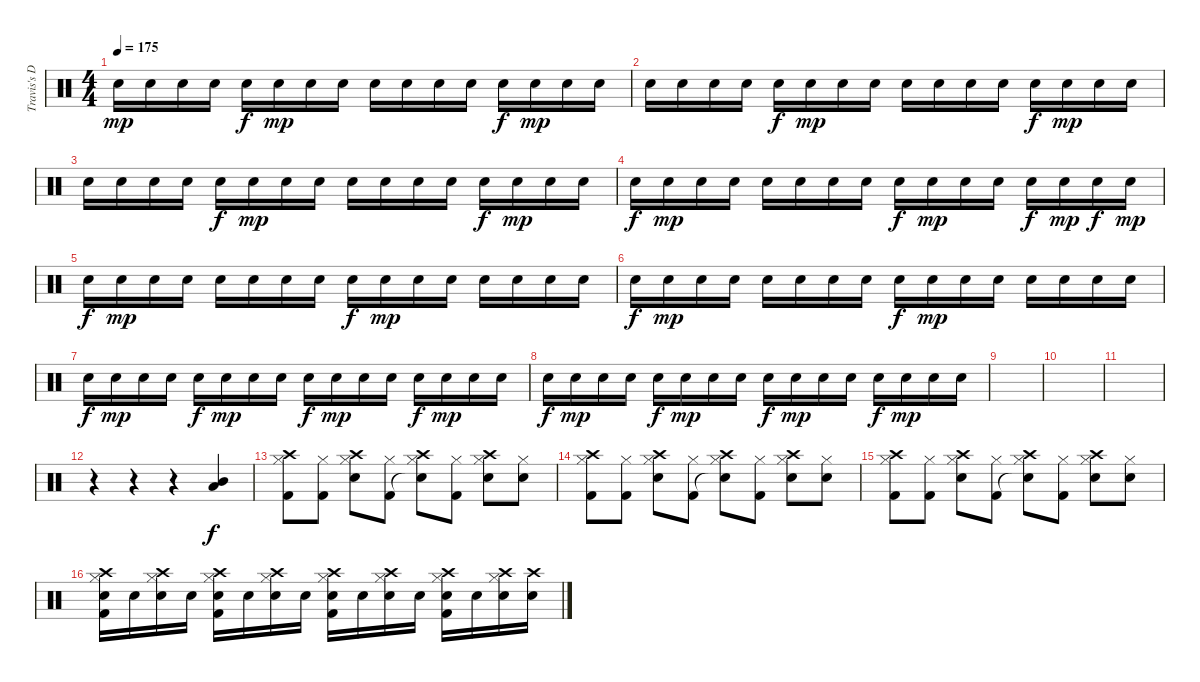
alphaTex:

\track ("Travis's Drums" "Travis's D") {instrument percussion}
\staff {score}
\articulation defaults
\ts (4 4)
\tempo 175
\clef neutral
\ks c "Electric Snare (hit)".16{dy mp} "Electric Snare (hit)".16 "Electric Snare (hit)".16 "Electric Snare (hit)".16 "Electric Snare (hit)".16{dy f} "Electric Snare (hit)".16{dy mp} "Electric Snare (hit)".16 "Electric Snare (hit)".16 "Electric Snare (hit)".16 "Electric Snare (hit)".16 "Electric Snare (hit)".16 "Electric Snare (hit)".16 "Electric Snare (hit)".16{dy f} "Electric Snare (hit)".16{dy mp} "Electric Snare (hit)".16 "Electric Snare (hit)".16
|
"Electric Snare (hit)".16 "Electric Snare (hit)".16 "Electric Snare (hit)".16 "Electric Snare (hit)".16 "Electric Snare (hit)".16{dy f} "Electric Snare (hit)".16{dy mp} "Electric Snare (hit)".16 "Electric Snare (hit)".16 "Electric Snare (hit)".16 "Electric Snare (hit)".16 "Electric Snare (hit)".16 "Electric Snare (hit)".16 "Electric Snare (hit)".16{dy f} "Electric Snare (hit)".16{dy mp} "Electric Snare (hit)".16 "Electric Snare (hit)".16 |
"Electric Snare (hit)".16 "Electric Snare (hit)".16 "Electric Snare (hit)".16 "Electric Snare (hit)".16 "Electric Snare (hit)".16{dy f} "Electric Snare (hit)".16{dy mp} "Electric Snare (hit)".16 "Electric Snare (hit)".16 "Electric Snare (hit)".16 "Electric Snare (hit)".16 "Electric Snare (hit)".16 "Electric Snare (hit)".16 "Electric Snare (hit)".16{dy f} "Electric Snare (hit)".16{dy mp} "Electric Snare (hit)".16 "Electric Snare (hit)".16 |
"Electric Snare (hit)".16{dy f} "Electric Snare (hit)".16{dy mp} "Electric Snare (hit)".16 "Electric Snare (hit)".16 "Electric Snare (hit)".16 "Electric Snare (hit)".16 "Electric Snare (hit)".16 "Electric Snare (hit)".16 "Electric Snare (hit)".16{dy f} "Electric Snare (hit)".16{dy mp} "Electric Snare (hit)".16 "Electric Snare (hit)".16 "Electric Snare (hit)".16{dy f} "Electric Snare (hit)".16{dy mp} "Electric Snare (hit)".16{dy f} "Electric Snare (hit)".16{dy mp} |
"Electric Snare (hit)".16{dy f} "Electric Snare (hit)".16{dy mp} "Electric Snare (hit)".16 "Electric Snare (hit)".16 "Electric Snare (hit)".16 "Electric Snare (hit)".16 "Electric Snare (hit)".16 "Electric Snare (hit)".16 "Electric Snare (hit)".16{dy f} "Electric Snare (hit)".16{dy mp} "Electric Snare (hit)".16 "Electric Snare (hit)".16 "Electric Snare (hit)".16 "Electric Snare (hit)".16 "Electric Snare (hit)".16 "Electric Snare (hit)".16 |
"Electric Snare (hit)".16{dy f} "Electric Snare (hit)".16{dy mp} "Electric Snare (hit)".16 "Electric Snare (hit)".16 "Electric Snare (hit)".16 "Electric Snare (hit)".16 "Electric Snare (hit)".16 "Electric Snare (hit)".16 "Electric Snare (hit)".16{dy f} "Electric Snare (hit)".16{dy mp} "Electric Snare (hit)".16 "Electric Snare (hit)".16 "Electric Snare (hit)".16 "Electric Snare (hit)".16 "Electric Snare (hit)".16 "Electric Snare (hit)".16 |
"Electric Snare (hit)".16{dy f} "Electric Snare (hit)".16{dy mp} "Electric Snare (hit)".16 "Electric Snare (hit)".16 "Electric Snare (hit)".16{dy f} "Electric Snare (hit)".16{dy mp} "Electric Snare (hit)".16 "Electric Snare (hit)".16 "Electric Snare (hit)".16{dy f} "Electric Snare (hit)".16{dy mp} "Electric Snare (hit)".16 "Electric Snare (hit)".16 "Electric Snare (hit)".16{dy f} "Electric Snare (hit)".16{dy mp} "Electric Snare (hit)".16 "Electric Snare (hit)".16 |
"Electric Snare (hit)".16{dy f} "Electric Snare (hit)".16{dy mp} "Electric Snare (hit)".16 "Electric Snare (hit)".16 "Electric Snare (hit)".16{dy f} "Electric Snare (hit)".16{dy mp} "Electric Snare (hit)".16 "Electric Snare (hit)".16 "Electric Snare (hit)".16{dy f} "Electric Snare (hit)".16{dy mp} "Electric Snare (hit)".16 "Electric Snare (hit)".16 "Electric Snare (hit)".16{dy f} "Electric Snare (hit)".16{dy mp} "Electric Snare (hit)".16 "Electric Snare (hit)".16 |
|
|
|
r.4 r.4 r.4 ("Low Tom (hit)" "Mid Tom (hit)").4{dy f} |
("Hi-Hat (closed)" "Kick (hit) 2" "Crash high (hit)").8 ("Hi-Hat (closed)" "Kick (hit) 2").8 ("Hi-Hat (closed)" "Electric Snare (hit)" "Crash high (hit)").8 ("Hi-Hat (closed)" "Kick (hit) 2").8 ("Hi-Hat (closed)" "Snare (hit)"{t} "Crash high (hit)").8 ("Hi-Hat (closed)" "Kick (hit) 2").8 ("Hi-Hat (closed)" "Electric Snare (hit)" "Crash high (hit)").8 ("Hi-Hat (closed)" "Electric Snare (hit)").8 |
("Hi-Hat (closed)" "Kick (hit) 2" "Crash high (hit)").8 ("Hi-Hat (closed)" "Kick (hit) 2").8 ("Hi-Hat (closed)" "Electric Snare (hit)" "Crash high (hit)").8 ("Hi-Hat (closed)" "Kick (hit) 2").8 ("Hi-Hat (closed)" "Snare (hit)"{t} "Crash high (hit)").8 ("Hi-Hat (closed)" "Kick (hit) 2").8 ("Hi-Hat (closed)" "Electric Snare (hit)" "Crash high (hit)").8 ("Hi-Hat (closed)" "Electric Snare (hit)").8 |
("Hi-Hat (closed)" "Kick (hit) 2" "Crash high (hit)").8 ("Hi-Hat (closed)" "Kick (hit) 2").8 ("Hi-Hat (closed)" "Electric Snare (hit)" "Crash high (hit)").8 ("Hi-Hat (closed)" "Kick (hit) 2").8 ("Hi-Hat (closed)" "Snare (hit)"{t} "Crash high (hit)").8 ("Hi-Hat (closed)" "Kick (hit) 2").8 ("Hi-Hat (closed)" "Electric Snare (hit)" "Crash high (hit)").8 ("Hi-Hat (closed)" "Electric Snare (hit)").8 |
("Hi-Hat (closed)" "Electric Snare (hit)" "Kick (hit) 2" "Crash high (hit)").16 "Electric Snare (hit)".16 ("Hi-Hat (closed)" "Electric Snare (hit)" "Crash high (hit)").16 "Electric Snare (hit)".16 ("Hi-Hat (closed)" "Electric Snare (hit)" "Kick (hit) 2" "Crash high (hit)").16 "Electric Snare (hit)".16 ("Hi-Hat (closed)" "Electric Snare (hit)" "Crash high (hit)").16 "Electric Snare (hit)".16 ("Hi-Hat (closed)" "Electric Snare (hit)" "Kick (hit) 2" "Crash high (hit)").16 "Electric Snare (hit)".16 ("Hi-Hat (closed)" "Electric Snare (hit)" "Crash high (hit)").16 "Electric Snare (hit)".16 ("Hi-Hat (closed)" "Electric Snare (hit)" "Kick (hit) 2" "Crash high (hit)").16 "Electric Snare (hit)".16 ("Hi-Hat (closed)" "Electric Snare (hit)" "Crash high (hit)").16 ("Electric Snare (hit)" "Crash high (hit)").16
